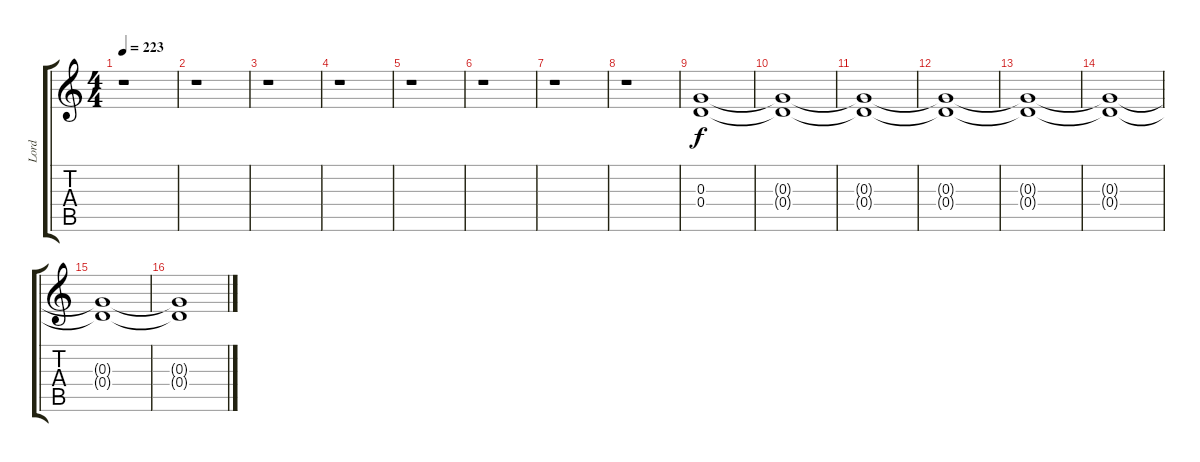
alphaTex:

\track ("Lord" "Lord") {instrument rockorgan}
\staff {score tabs}
\tuning (E5 B4 G4 D4 A3 E3) {hide}
\ts (4 4)
\tempo 223
\clef g2
\ks c
r.1{dy f instrument rockorgan} |
r.1 |
r.1 |
r.1 |
r.1 |
r.1 |
r.1 |
r.1 |
(0.3 0.4).1 |
(0.3{t} 0.4{t}).1 |
(0.3{t} 0.4{t}).1 |
(0.3{t} 0.4{t}).1 |
(0.3{t} 0.4{t}).1 |
(0.3{t} 0.4{t}).1 |
(0.3{t} 0.4{t}).1 |
(0.3{t} 0.4{t}).1
